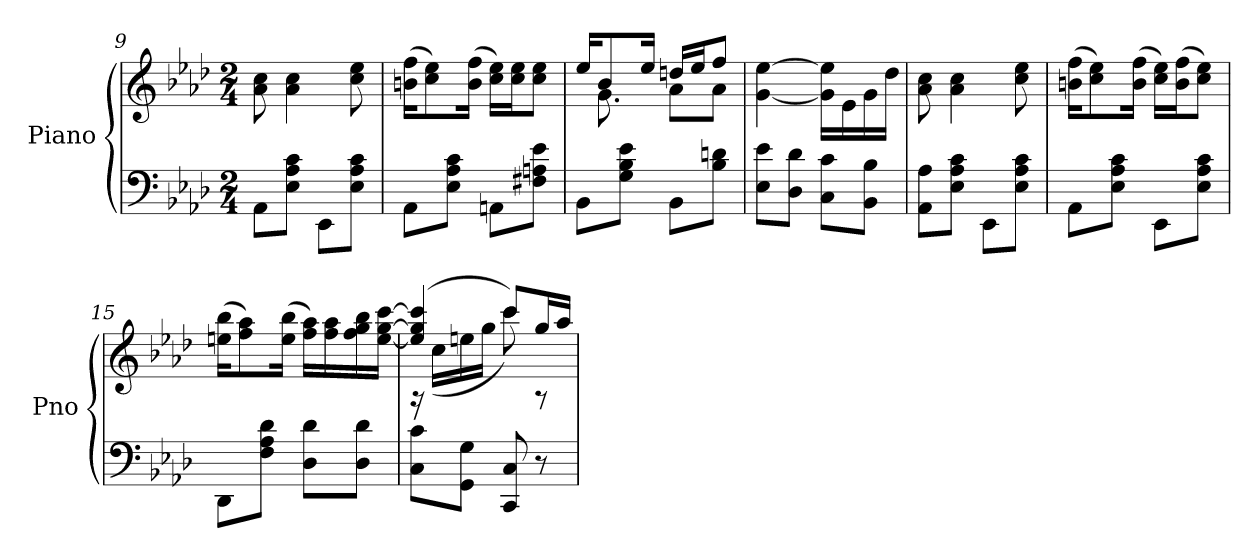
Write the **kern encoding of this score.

**kern	**kern
*part1	*part1
*staff2	*staff1
*I"Piano	*
*I'Pno	*
*clefF4	*clefG2
*k[b-e-a-d-]	*k[b-e-a-d-]
*M2/4	*M2/4
=9	=9
8AA-\L	8a-\ 8cc\
8E-\ 8A-\ 8c\J	4a-\ 4cc\
8EE-\L	.
8E-\ 8A-\ 8c\J	8cc\ 8ee-\
=10	=10
8AA-\L	(>16bn\ 16ff\KL
.	8cc\ 8ee-\)
8E-\ 8A-\ 8c\J	.
.	(>16b\ 16ff\Jk
8AAn\L	16cc\ 16ee-\LL)
.	16cc\ 16ee-\J
8F#X\ 8An\ 8e-\J	8cc\ 8ee-\J
!!LO:LB:g=z
=11	=11
*	*^
8BB-\L	16ee-/KL	16ryy
.	8b-/	8.g\
8G\ 8B-\ 8e-\J	.	.
.	16ee-/Jk	.
8BB-\L	16ddn/LL	8a-\L
.	16ee-/J	.
8B-\ 8dn\J	8ff/J	8a-\J
*	*v	*v
=12	=12
8E-\ 8e-\L	[4g\ [4ee-\
8D-\ 8d-\J	.
8C\ 8c\L	16g\] 16ee-\]LL
.	16e-\
8BB-\ 8B-\J	16g\
.	16dd-\JJ
=13	=13
8AA-\ 8A-\L	8a-\ 8cc\
8E-\ 8A-\ 8c\J	4a-\ 4cc\
8EE-\L	.
8E-\ 8A-\ 8c\J	8cc\ 8ee-\
=14	=14
8AA-\L	(>16bn\ 16ff\KL
.	8cc\ 8ee-\)
8E-\ 8A-\ 8c\J	.
.	(>16b\ 16ff\Jk
8EE-\L	16cc\ 16ee-\LL)
.	(>16b\ 16ff\J
8E-\ 8A-\ 8c\J	8cc\ 8ee-\J)
=15	=15
8DD-\L	(>16een\ 16bb-\KL
.	8ff\ 8aa-\)
8F\ 8A-\ 8d-\J	.
.	(>16ee\ 16bb-\Jk
8D-\ 8d-\L	16ff\ 16aa-\LL)
.	16ff\ 16aa-\
8D-\ 8d-\J	16ff\ 16gg\ 16bb-\
.	[16ee\ [16gg\ [16ccc\JJ
!!LO:LB:g=z
=16	=16
*	*^
8C\ 8c\L	(>4ee/] 4gg/] 4ccc/]	16rA
.	.	(<16cc\LL
8GG\ 8G\J	.	16een\
.	.	16gg\JJ
8CC/ 8C/	8ccc/L)	8ccc\)
8r	16gg/L	8rA
.	16aa-/JJ	.
*	*v	*v
=	=
*-	*-
